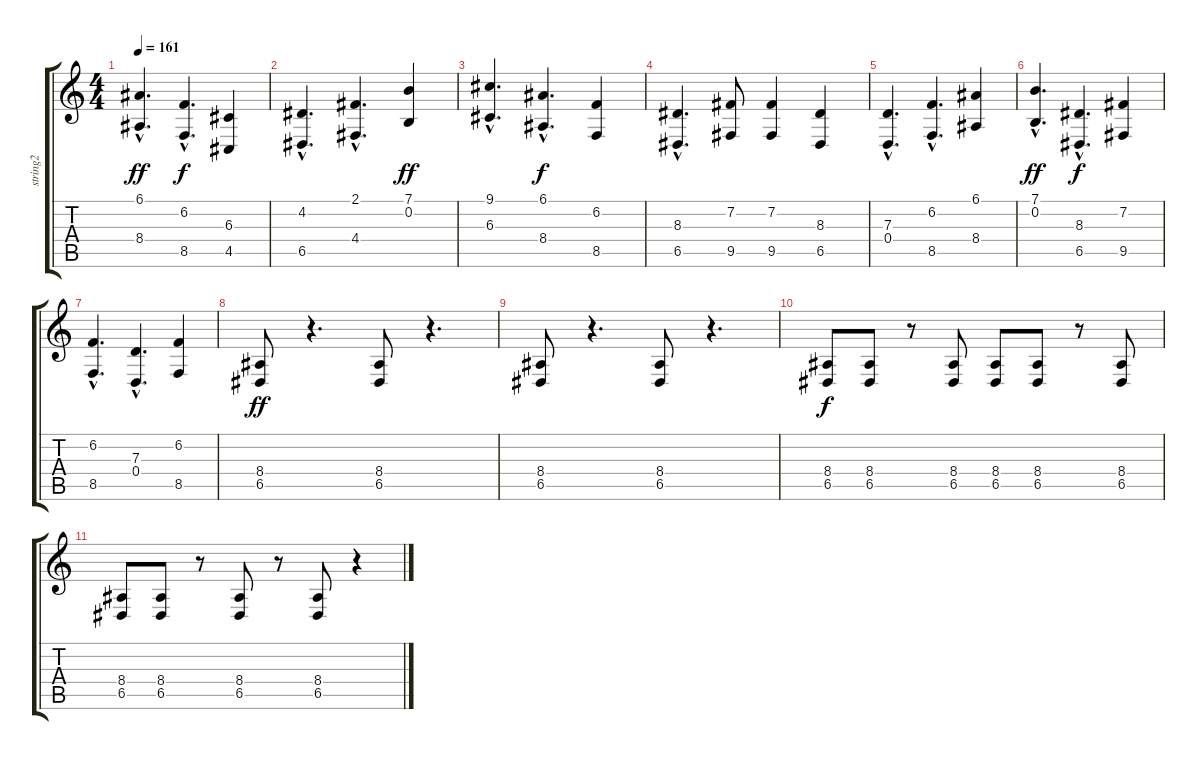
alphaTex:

\track ("string2" "string2") {instrument stringensemble1}
\staff {score tabs}
\tuning (E4 B3 G3 D3 A2 E2) {hide}
\ts (4 4)
\tempo 161
\clef g2
\ks c
(6.1{hac} 8.4{hac}).4{d dy ff} (6.2{hac} 8.5{hac}).4{d dy f} (6.3 4.5).4 |
(4.2{hac} 6.5{hac}).4{d} (2.1{hac} 4.4{hac}).4{d} (7.1 0.2).4{dy ff} |
(9.1{hac} 6.3{hac}).4{d} (6.1{hac} 8.4{hac}).4{d dy f} (6.2 8.5).4 |
(8.3{hac} 6.5{hac}).4{d} (7.2 9.5).8 (7.2 9.5).4 (8.3 6.5).4 |
(7.3{hac} 0.4{hac}).4{d} (6.2{hac} 8.5{hac}).4{d} (6.1 8.4).4 |
(7.1{hac} 0.2{hac}).4{d dy ff} (8.3{hac} 6.5{hac}).4{d dy f} (7.2 9.5).4 |
(6.2{hac} 8.5{hac}).4{d} (7.3{hac} 0.4{hac}).4{d} (6.2 8.5).4 |
(8.4 6.5).8{dy ff} r.4{d} (8.4 6.5).8 r.4{d} |
(8.4 6.5).8 r.4{d} (8.4 6.5).8 r.4{d} |
(8.4 6.5).8{dy f} (8.4 6.5).8 r.8 (8.4 6.5).8 (8.4 6.5).8 (8.4 6.5).8 r.8 (8.4 6.5).8 |
(8.4 6.5).8 (8.4 6.5).8 r.8 (8.4 6.5).8 r.8 (8.4 6.5).8 r.4
